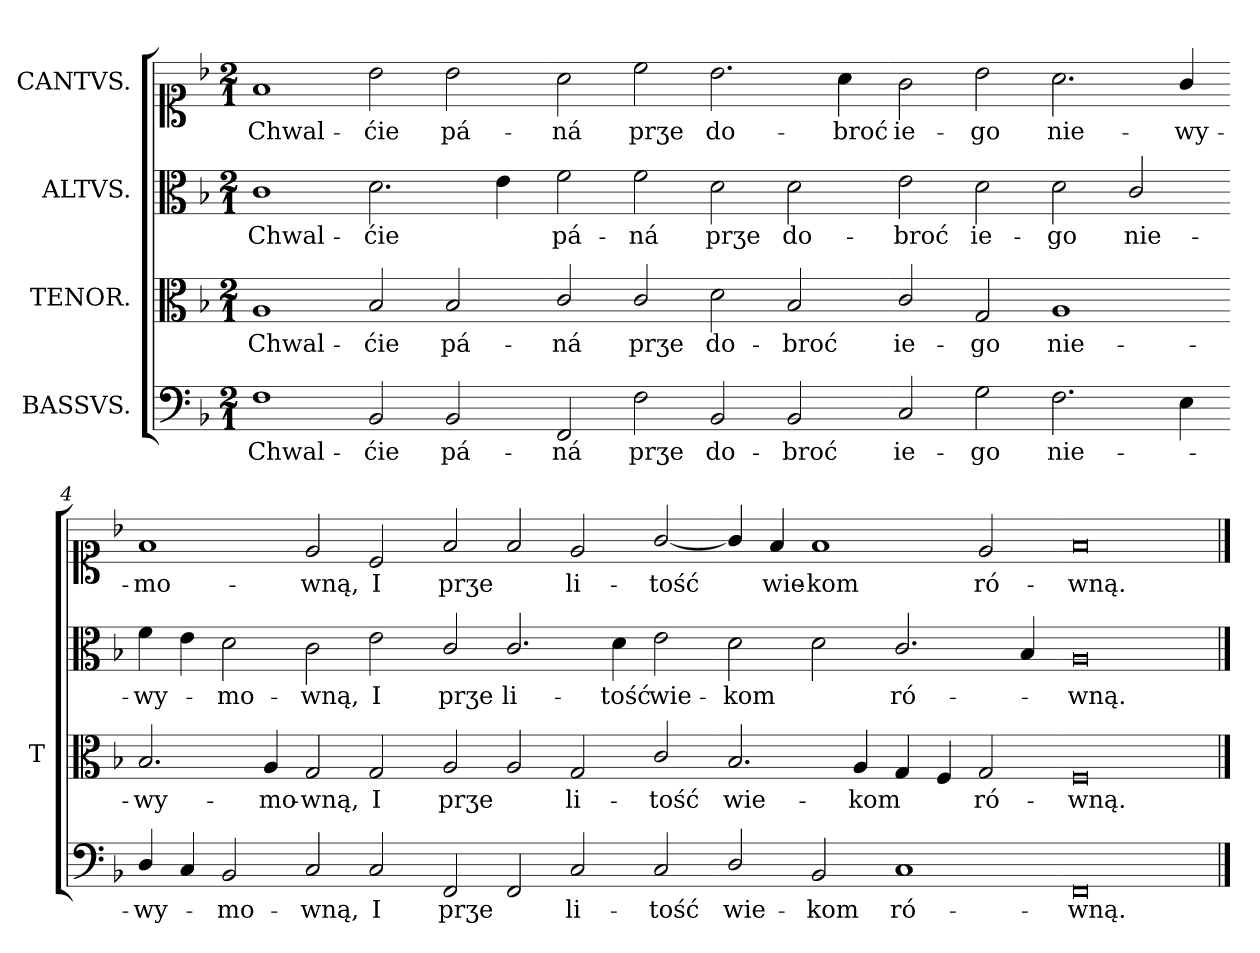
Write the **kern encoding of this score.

**kern	**text	**kern	**text	**kern	**text	**kern	**text
*part4	*part4	*part3	*part3	*part2	*part2	*part1	*part1
*staff4	*staff4	*staff3	*staff3	*staff2	*staff2	*staff1	*staff1
*I"BASSVS.	*	*I"TENOR.	*	*I"ALTVS.	*	*I"CANTVS.	*
*	*	*I'T	*	*	*	*	*
*clefF4	*	*clefC3	*	*clefC3	*	*clefC1	*
*k[b-]	*	*k[b-]	*	*k[b-]	*	*k[b-]	*
*F:	*	*F:	*	*F:	*	*F:	*
*M2/1	*	*M2/1	*	*M2/1	*	*M2/1	*
*MM300	*	*MM300	*	*MM300	*	*MM300	*
=1	=1	=1	=1	=1	=1	=1	=1
1F\	Chwal-	1A/	Chwal-	1c\	Chwal-	1f/	Chwal-
2BB-/	-ćie	2B-/	-ćie	2.d\	-ćie	2b-\	-ćie
2BB-/	pá-	2B-/	pá-	.	.	2b-\	pá-
.	.	.	.	4e\	.	.	.
=2-	=2-	=2-	=2-	=2-	=2-	=2-	=2-
2FF/	-ná	2c/	-ná	2f\	pá-	2a\	-ná
2F\	prʒe	2c/	prʒe	2f\	-ná	2cc\	prʒe
2BB-/	do-	2d\	do-	2d\	prʒe	2.b-\	do-
2BB-/	-broć	2B-/	-broć	2d\	do-	.	.
.	.	.	.	.	.	4a\	-broć
=3-	=3-	=3-	=3-	=3-	=3-	=3-	=3-
2C/	ie-	2c/	ie-	2e\	-broć	2g\	ie-
2G\	-go	2G/	-go	2d\	ie-	2b-\	-go
2.F\	nie-	1A/	nie-	2d\	-go	2.a\	nie-
.	.	.	.	2c/	nie-	.	.
4E\	.	.	.	.	.	4g/	-wy-
=4-	=4-	=4-	=4-	=4-	=4-	=4-	=4-
4D/	-wy-	2.B-/	-wy-	4f\	-wy-	1f/	-mo-
4C/	.	.	.	4e\	.	.	.
2BB-/	-mo-	.	.	2d\	-mo-	.	.
.	.	4A/	-mo-	.	.	.	.
2C/	-wną,	2G/	-wną,	2c\	-wną,	2e/	-wną,
2C/	I	2G/	I	2e\	I	2c/	I
=5-	=5-	=5-	=5-	=5-	=5-	=5-	=5-
2FF/	prʒe	2A/	prʒe	2c/	prʒe	2f/	prʒe
2FF/	.	2A/	.	2.c/	li-	2f/	.
2C/	li-	2G/	li-	.	.	2e/	li-
.	.	.	.	4d\	-tość	.	.
2C/	-tość	2c/	-tość	2e\	wie-	[2g/	-tość
=6-	=6-	=6-	=6-	=6-	=6-	=6-	=6-
2D/	wie-	2.B-/	wie-	2d\	-kom	4g/]	.
.	.	.	.	.	.	4f/	wie-
2BB-/	-kom	.	.	2d\	.	1f/	-kom
.	.	4A/	-kom	.	.	.	.
1C/	ró-	4G/	.	2.c/	ró-	.	.
.	.	4F/	.	.	.	.	.
.	.	2G/	ró-	.	.	2e/	ró-
.	.	.	.	4B-/	.	.	.
=7-	=7-	=7-	=7-	=7-	=7-	=7-	=7-
0FF/	-wną.	0F/	-wną.	0A/	-wną.	0f\	-wną.
==	==	==	==	==	==	==	==
*-	*-	*-	*-	*-	*-	*-	*-
